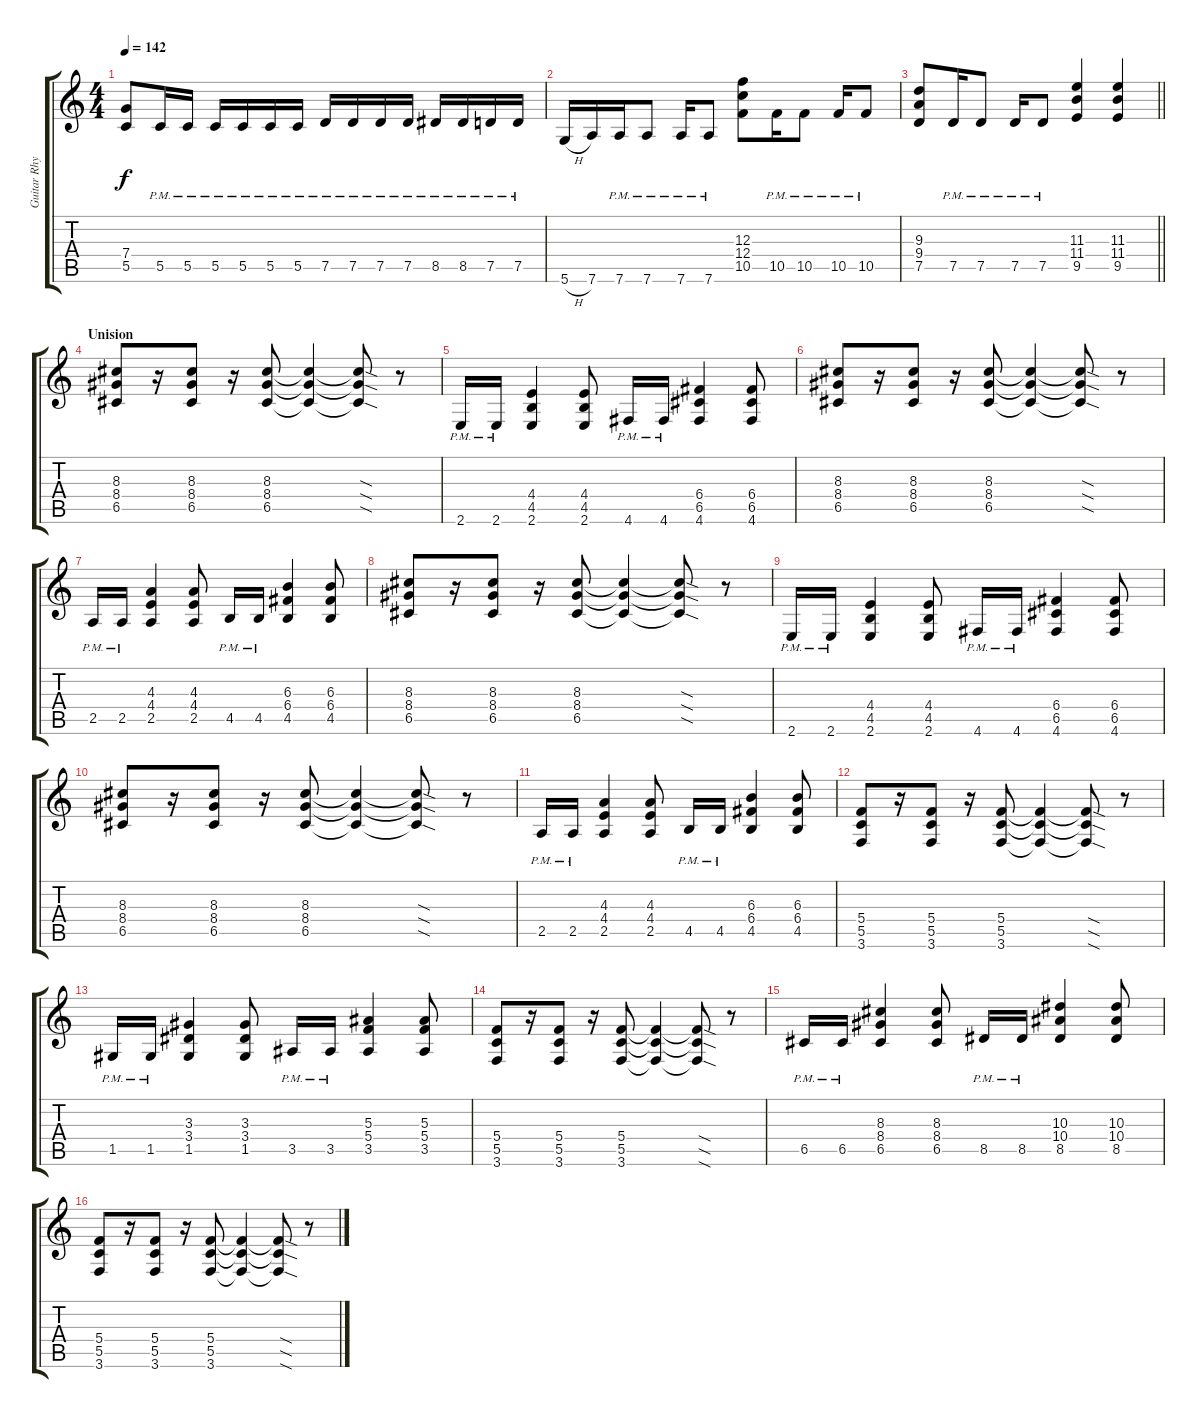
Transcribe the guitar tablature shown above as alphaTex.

\track ("Guitar Rhythm" "Guitar Rhy") {instrument overdrivenguitar}
\staff {score tabs}
\tuning (D4 A3 F3 C3 G2 D2) {hide}
\ts (4 4)
\tempo 142
\clef g2
\ks c
(7.4 5.5).8{dy f} 5.5{pm}.16 5.5{pm}.16 5.5{pm}.16 5.5{pm}.16 5.5{pm}.16 5.5{pm}.16 7.5{pm}.16 7.5{pm}.16 7.5{pm}.16 7.5{pm}.16 8.5{pm}.16 8.5{pm}.16 7.5{pm}.16 7.5{pm}.16 |
5.6{h}.16 7.6.16 7.6{pm}.16 7.6{pm}.8 7.6{pm}.16 7.6{pm}.8 (12.3 12.4 10.5).8 10.5{pm}.16 10.5{pm}.8 10.5{pm}.16 10.5{pm}.8 |
\barLineRight lightlight
(9.3 9.4 7.5).8 7.5{pm}.16 7.5{pm}.8 7.5{pm}.16 7.5{pm}.8 (11.3 11.4 9.5).4 (11.3 11.4 9.5).4 |
\section ("" "Unision")
(8.3 8.4 6.5).8 r.16 (8.3 8.4 6.5).8 r.16 (8.3 8.4 6.5).8 (8.3{t} 8.4{t} 6.5{t}).4 (8.3{sod t} 8.4{sod t} 6.5{sod t}).8 r.8 |
2.6{pm}.16 2.6{pm}.16 (4.4 4.5 2.6).4 (4.4 4.5 2.6).8 4.6{pm}.16 4.6{pm}.16 (6.4 6.5 4.6).4 (6.4 6.5 4.6).8 |
(8.3 8.4 6.5).8 r.16 (8.3 8.4 6.5).8 r.16 (8.3 8.4 6.5).8 (8.3{t} 8.4{t} 6.5{t}).4 (8.3{sod t} 8.4{sod t} 6.5{sod t}).8 r.8 |
2.5{pm}.16 2.5{pm}.16 (4.3 4.4 2.5).4 (4.3 4.4 2.5).8 4.5{pm}.16 4.5{pm}.16 (6.3 6.4 4.5).4 (6.3 6.4 4.5).8 |
(8.3 8.4 6.5).8 r.16 (8.3 8.4 6.5).8 r.16 (8.3 8.4 6.5).8 (8.3{t} 8.4{t} 6.5{t}).4 (8.3{sod t} 8.4{sod t} 6.5{sod t}).8 r.8 |
2.6{pm}.16 2.6{pm}.16 (4.4 4.5 2.6).4 (4.4 4.5 2.6).8 4.6{pm}.16 4.6{pm}.16 (6.4 6.5 4.6).4 (6.4 6.5 4.6).8 |
(8.3 8.4 6.5).8 r.16 (8.3 8.4 6.5).8 r.16 (8.3 8.4 6.5).8 (8.3{t} 8.4{t} 6.5{t}).4 (8.3{sod t} 8.4{sod t} 6.5{sod t}).8 r.8 |
2.5{pm}.16 2.5{pm}.16 (4.3 4.4 2.5).4 (4.3 4.4 2.5).8 4.5{pm}.16 4.5{pm}.16 (6.3 6.4 4.5).4 (6.3 6.4 4.5).8 |
(5.4 5.5 3.6).8 r.16 (5.4 5.5 3.6).8 r.16 (5.4 5.5 3.6).8 (5.4{t} 5.5{t} 3.6{t}).4 (5.4{sod t} 5.5{sod t} 3.6{sod t}).8 r.8 |
1.5{pm}.16 1.5{pm}.16 (3.3 3.4 1.5).4 (3.3 3.4 1.5).8 3.5{pm}.16 3.5{pm}.16 (5.3 5.4 3.5).4 (5.3 5.4 3.5).8 |
(5.4 5.5 3.6).8 r.16 (5.4 5.5 3.6).8 r.16 (5.4 5.5 3.6).8 (5.4{t} 5.5{t} 3.6{t}).4 (5.4{sod t} 5.5{sod t} 3.6{sod t}).8 r.8 |
6.5{pm}.16 6.5{pm}.16 (8.3 8.4 6.5).4 (8.3 8.4 6.5).8 8.5{pm}.16 8.5{pm}.16 (10.3 10.4 8.5).4 (10.3 10.4 8.5).8 |
(5.4 5.5 3.6).8 r.16 (5.4 5.5 3.6).8 r.16 (5.4 5.5 3.6).8 (5.4{t} 5.5{t} 3.6{t}).4 (5.4{sod t} 5.5{sod t} 3.6{sod t}).8 r.8
